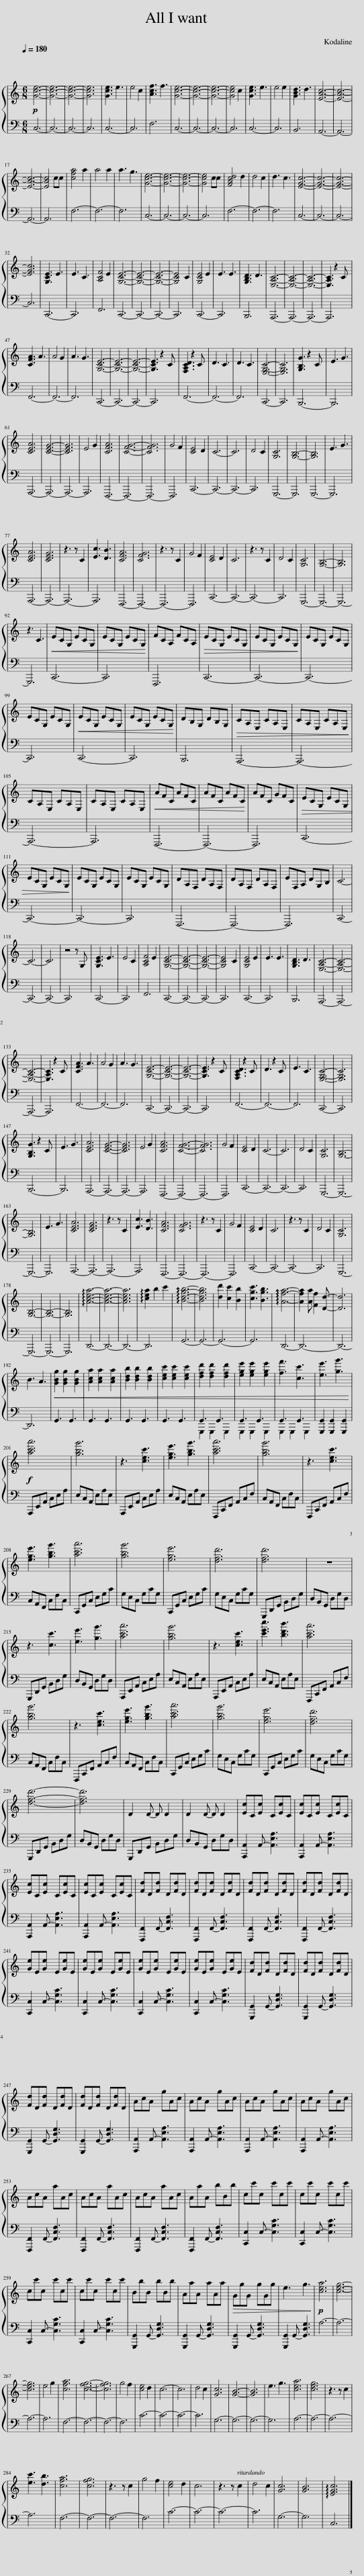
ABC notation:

X:1
%%score { 1 | ( 2 3 ) }
L:1/8
Q:1/4=180
M:6/8
I:linebreak $
K:C
V:1 treble
V:2 bass
V:3 bass
V:1
!p! [Gce]6- | [Gce]6- | [Gce]6- | [Gce]6 | [Gce]3 e3 | %5
 e4 c2 | [Acf]3 f3 | [Gce]6- | [Gce]6- | [Gce]6- | %10
 [Gce]4 c2 | [Gce]3 e3 | e4 e2 | [GBd]3 d3 | [EAc]6- | %15
 [EAc]6- |$ [EAc]6- | [EAc]4 cc | [cfa]4 a2 | a4 a2 | %20
 a3 g3 | [Gce]6- | [Gce]6- | [Gce]6- | [Gce]4 cc | %25
 [FAcd]4 d2 | d4 c2 | d3 c3 | [EGc]6- | [EGc]6- | %30
 [EGc]6- |$ [EGc]6 | [G,CE]3 E3 | E3 C3 | [A,CF]4 E2 | %35
 [G,CE]6- | [G,CE]6- | [G,CE]6- | [G,CE]4 C2 | [G,CE]4 E2 | %40
 E3 E3 | [G,B,D]3 D3 | [E,A,C]6- | [E,A,C]6- | [E,A,C]6- | %45
 [E,A,C]3 z2 C |$ [CFA]3 A3 | A4 G2 | A3 G3 | [G,CE]6- | %50
 [G,CE]6- | [G,CE]6- | [G,CE]3 z2 C | [F,A,CD]3 z2 C | D3 C3 | %55
 D3 C3 | [E,G,C]6- | [E,G,C]6 | [G,B,G]3 z2 C | E3 G3 |$ %60
 [CEA]6 | [CEG]6- | [CEG]6 | E4 G2 | [CFA]6 | %65
 [CFG]6- | [CFG]6 | G4 F2 | [CE]4 D2 | C6- | %70
 C6 | D4 C2 | [G,C]6 | [G,B,]6- | [G,B,]6 | %75
 E3 G3 |$ [CEA]6 | [CEG]6 | z3 z C2 | [Ec]3 [DB]3 | %80
 [CFA]6 | [CFG]6 | z3 z C2 | G4 F2 | [CE]4 D2 | %85
 C6 | z3 z C2 | D4 C2 | [G,C]6 | [G,B,]6- | %90
 [G,B,]6 |$ z3 C3 |!<(! ECG, ECG, | ECG, ECG,!<)! | FCA, FCA, | %95
!>(! ECG, ECG, | ECG, ECG,!>)! | ECG, ECG, |$ ECG, ECG, |!<(! ECG, ECG, | %100
 ECG, ECG,!<)! | DB,G, DB,G, |!>(! CA,E, CA,E, | CA,E, CA,E,!>)! |$ CA,E, CA,E, | %105
 CA,E, CA,E, |!<(! AFC AFC | AFC AFC!<)! | AFC GFC |!>(! ECG, ECG, |$ %110
 ECG, ECG,!>)! | ECG, ECG, | ECG, ECG, | DA,F, DA,F, | DA,F, DA,F, | %115
 EF,A, DG,B, | C6- |$ C6- | C6 | z4 z G, | %120
 [G,CE]3 E3 | E4 C2 | [A,CF]4 E2 | [G,CE]6- | [G,CE]6- | %125
 [G,CE]6- | [G,CE]4 C2 | [G,CE]4 E2 | E3 E3 | [G,B,D]3 D3 | %130
 [E,A,C]6- | [E,A,C]6- |$ [E,A,C]6- | [E,A,C]3 z2 C | [CFA]3 A3 | %135
 A4 G2 | A3 G3 | [G,CE]6- | [G,CE]6- | [G,CE]6- | %140
 [G,CE]3 z2 C | [F,A,CD]3 z2 C | D3 z2 C | E3 C3 | [E,G,C]6- | %145
 [E,G,C]6 |$ [G,B,G]3 z2 C | E3 G3 | [CEA]6 | [CEG]6- | %150
 [CEG]6 | E4 G2 | [CFA]6 | [CFG]6- | [CFG]6 | %155
 G4 F2 | [CE]4 D2 | C6- | C6 | D4 C2 | %160
 [G,C]6 | [G,B,]6- |$ [G,B,]6 | E3 G3 | [CEA]6 | %165
 [CEG]6 | z3 z C2 | [Ec]3 [DB]3 | [CFA]6 | [CFG]6 | %170
 z3 z C2 | G4 F2 | [CE]4 D2 | C6 | z3 z C2 | %175
 D4 C2 | [G,C]6 |$ [G,B,]6- | [G,B,]6- | [G,B,]6 | %180
 !arpeggio![Acea]6- | [Acea]6- | [Acea]6 | !arpeggio![cea]2 b2 c'2 | !arpeggio![Bdgb]6- | %185
 [Bdgb]6 | [dd']2 [cc']2 [Bb]2 | [cgc']3 [Bgb]3 | !arpeggio![Afa]6- | [Afa]2 [Aa] [Ff]2 [Dd]- | %190
 [Dd]6 |$ B3 A3 |!<(! [GBg]2 [GBg]2 [GBg]2 | [Aca]2 [Aca]2 [Aca]2 | [Bdb]2 [Bdb]2 [Bdb]2 | %195
 [cec']2 [cec']2 [cec']2 | [dfd']2 [dfd']2 [dfd']2 | [ege']2 [ege']2 [ege']2 | [ff']3 [cc']3 | [ee']3 [gg']3!<)! |$ %200
!f! [ac'a']6 | [gbg']6 | z3 [cec']3 | [ege']3 [gbg']3 | [ac'a']6 | %205
 [gbg']6 | z3 [cec']3 |$ [ege']3 [gbg']3 | [ac'a']6 | [gbg']6 | %210
 [ege']6 | [dfd']6 | [dfd']6 | z6 |$ z3 [cc']3 | %215
 [ee']3 [gg']3 | [ac'a']6 | [gbg']6 | z3 [cec']3 | [c'e'c'']3 [bd'b']3 | %220
 [ac'a']6 |$ [gbg']6 | z3 [cec']3 | [ege']3 [gbg']3 | [ac'a']6 | %225
 [gbg']6 | [ege']6 | [dfd']6 |$ [dfd']6- | [dfd']6 | %230
 D2 D- D D2 | D2 D- D D2 | [Ec]C[Ec] C[Ec]C | [Ec]C[Ec] C[Ec]C |$ [Ec]C[Ec] C[Ec]C | %235
 [Ec]C[Ec] C[Ec]C | [Fd]D[Fd] D[Fd]D | [Fd]D[Fd] D[Fd]D | [Fd]D[Fd] D[Fd]D | [Fd]D[Fd] D[Fd]D |$ %240
 [Ge]E[Ge] E[Ge]E | [Ge]E[Ge] E[Ge]E | [Ge]E[Ge] E[Ge]E | [Ge]E[Ge] E[Ge]E | [Fd]D[Fd] D[Fd]D | %245
 [Fd]D[Fd] D[Fd]D |$ [Fd]D[Fd] D[Fd]D | [Fd]D[Fd] D[Fd]D | AcA gAc | AcA gAc | %250
 AcA gAc | AcA gAc |$ AcA aAc | AcA aAc | AcA aAc | %255
 AaA bBb | cc'c c'cc' | cc'c c'cc' |$ cc'c c'cc' | cc'c c'cc' | %260
 BbB bBb | AaA aAa |!>(! GgG gGg | e3 g3!>)! |!p! [cea]6 | %265
 [ceg]6- |$ [ceg]6 | e4 g2 | [cfa]6 | [cfg]6- | %270
 [cfg]6 | g4 f2 | [ce]4 d2 | c6- | c6 | %275
 d4 c2 | [Gc]6 | [GB]6- | [GB]6 | e3 g3 | %280
 [cea]6 | [ceg]6 | z3 z c2 |$ [ec']3 [db]3 | [cfa]6 | %285
 [cfg]6 | z3 z c2 | g4 f2 | [ce]4 d2 | c6 | %290
 z3 z c2 | d4[Q:1/4=120] c2 | [Gc]6 | [GB]6 | !arpeggio![EGc]6 |] %295
V:2
 C,6- | C,6- | C,6- | C,6 | C,6- | %5
 C,6 | F,6 | C,6- | C,6- | C,6- | %10
 C,6 | C,6- | C,6 | B,,6 | A,,6- | %15
 A,,6- |$ A,,6- | A,,6 | F,6- | F,6- | %20
 F,6 | C,6- | C,6- | C,6- | C,6 | %25
 F,6- | F,6- | F,6 | C,6- | C,6- | %30
 C,6- |$ C,6 | C,,6- | C,,6 | F,,6 | %35
 C,,6- | C,,6- | C,,6- | C,,6 | C,,6- | %40
 C,,6 | B,,,6 | A,,,6- | A,,,6- | A,,,6- | %45
 A,,,6 |$ F,,6- | F,,6- | F,,6 | C,,6- | %50
 C,,6- | C,,6- | C,,6 | F,,6- | F,,6- | %55
 F,,6 | C,,6- | C,,6 | B,,,6- | B,,,6 |$ %60
 A,,,6- | A,,,6- | A,,,6- | A,,,6 | F,,,6- | %65
 F,,,6- | F,,,6- | F,,,6 | C,,6- | C,,6- | %70
 C,,6- | C,,6 | G,,,6- | G,,,6 | G,,,6- | %75
 G,,,6 |$ A,,,6- | A,,,6- | A,,,6- | A,,,6 | %80
 F,,,6- | F,,,6- | F,,,6- | F,,,6 | C,,6- | %85
 C,,6- | C,,6- | C,,6 | G,,,6- | G,,,6- | %90
 G,,,6- |$ G,,,6 | C,,6- | C,,6 | F,,,6 | %95
 C,,6- | C,,6- | C,,6- |$ C,,6 | C,,6- | %100
 C,,6 | B,,,6 | A,,,6- | A,,,6- |$ A,,,6- | %105
 A,,,6 | F,,,6- | F,,,6- | F,,,6 | C,,6- |$ %110
 C,,6- | C,,6- | C,,6 | F,,,6- | F,,,6- | %115
 F,,,6 | C,,6- |$ C,,6- | C,,6- | C,,6 | %120
 C,,6- | C,,6 | F,,6 | C,,6- | C,,6- | %125
 C,,6- | C,,6 | C,,6- | C,,6 | B,,,6 | %130
 A,,,6- | A,,,6- |$ A,,,6- | A,,,6 | F,,6- | %135
 F,,6- | F,,6 | C,,6- | C,,6- | C,,6- | %140
 C,,6 | F,,6- | F,,6- | F,,6 | C,,6- | %145
 C,,6 |$ B,,,6- | B,,,6 | A,,,6- | A,,,6- | %150
 A,,,6- | A,,,6 | F,,,6- | F,,,6- | F,,,6- | %155
 F,,,6 | C,,6- | C,,6- | C,,6- | C,,6 | %160
 G,,,6- | G,,,6- |$ G,,,6- | G,,,6 | A,,,6- | %165
 A,,,6- | A,,,6- | A,,,6 | F,,,6- | F,,,6- | %170
 F,,,6- | F,,,6 | C,,6- | C,,6- | C,,6- | %175
 C,,6 | G,,,6- |$ G,,,6- | G,,,6- | G,,,6 | %180
 D,,6- | D,,6- | D,,6- | D,,6 | G,,6- | %185
 G,,6- | G,,6- | G,,6 | D,,6- | D,,6- | %190
 D,,6- |$ D,,6 | G,,3 G,,3 | G,,3 G,,3 | G,,3 G,,3 | %195
 G,,3 G,,3 | G,,3 G,,3 | G,,3 G,,3 | G,,3 G,,3 | [G,,,G,,]2 [G,,,G,,]2 [G,,,G,,]2 |$ %200
 A,,,E,,A,, C,E,A, | E,C,A,, E,A,E, | A,,,E,,A,, C,E,A, | E,C,A,, E,A,E, | F,,,C,,F,, A,,C,F, | %205
 C,A,,F,, C,F,C, | F,,,C,,F,, A,,C,F, |$ C,A,,F,, C,F,C, | C,,G,,C, E,G,C | G,E,C, G,CG, | %210
 C,,G,,C, E,G,C | G,E,C, G,CG, | G,,,D,,G,, B,,D,G, | D,B,,G,, D,G,D, |$ G,,,D,,G,, B,,D,G, | %215
 D,B,,G,, D,G,D, | A,,,E,,A,, C,E,A, | E,C,A,, E,A,E, | A,,,E,,A,, C,E,A, | E,C,A,, E,A,E, | %220
 F,,,C,,F,, A,,C,F, |$ C,A,,F,, C,F,C, | F,,,C,,F,, A,,C,F, | C,A,,F,, C,F,C, | C,,G,,C, E,G,C | %225
 G,E,C, G,CG, | C,,G,,C, E,G,C | G,E,C, G,CG, |$ G,,,D,,G,, B,,D,G, | D,B,,G,, D,G,D, | %230
 G,,,D,,G,, B,,D,G, | D,B,,G,, D,G,D, | [A,,,A,,]2 A,,- [A,,E,A,]3 | [A,,,A,,]2 A,,- [A,,E,A,]3 |$ [A,,,A,,]2 A,,- [A,,E,A,]3 | %235
 [A,,,A,,]2 A,,- [A,,E,A,]3 | [F,,,F,,]2 F,,- [F,,C,F,]3 | [F,,,F,,]2 F,,- [F,,C,F,]3 | [F,,,F,,]2 F,,- [F,,C,F,]3 | [F,,,F,,]2 F,,- [F,,C,F,]3 |$ %240
 [C,,C,]2 C,- [C,G,C]3 | [C,,C,]2 C,- [C,G,C]3 | [C,,C,]2 C,- [C,G,C]3 | [C,,C,]2 C,- [C,G,C]3 | [G,,,G,,]2 G,,- [G,,D,G,]3 | %245
 [G,,,G,,]2 G,,- [G,,D,G,]3 |$ [G,,,G,,]2 G,,- [G,,D,G,]3 | [G,,,G,,]2 G,,- [G,,D,G,]3 | [A,,,A,,]2 A,,- [A,,E,A,]3 | [A,,,A,,]2 A,,- [A,,E,A,]3 | %250
 [A,,,A,,]2 A,,- [A,,E,A,]3 | [A,,,A,,]2 A,,- [A,,E,A,]3 |$ [F,,,F,,]2 F,,- [F,,C,F,]3 | [F,,,F,,]2 F,,- [F,,C,F,]3 | [F,,,F,,]2 F,,- [F,,C,F,]3 | %255
 [F,,,F,,]2 F,,- [F,,C,F,]3 | [C,,C,]2 C,- [C,G,C]3 | [C,,C,]2 C,- [C,G,C]3 |$ [C,,C,]2 C,- [C,G,C]3 | [C,,C,]2 C,- [C,G,C]3 | %260
 [G,,,G,,]2 G,,- [G,,D,G,]3 | [G,,,G,,]2 G,,- [G,,D,G,]3 | [G,,,G,,]2 G,,- [G,,D,G,]3 | [G,,,G,,]2 G,,- [G,,D,G,]3 | A,6- | %265
 A,6- |$ A,6- | A,6 | F,6- | F,6- | %270
 F,6- | F,6 | C6- | C6- | C6- | %275
 C6 | G,6- | G,6- | G,6- | G,6 | %280
 A,6- | A,6- | A,6- |$ A,6 | F,6- | %285
 F,6- | F,6- | F,6 | C6- | C6- | %290
 C6- | C6 | G,6- | G,6 | C,6 |] %295
V:3
 x6 | x6 | x6 | x6 | x6 | %5
 x6 | x6 | x6 | x6 | x6 | %10
 x6 | x6 | x6 | x6 | x6 | %15
 x6 |$ x6 | x6 | x6 | x6 | %20
 x6 | x6 | x6 | x6 | x6 | %25
 x6 | x6 | x6 | x6 | x6 | %30
 x6 |$ x6 | x6 | x6 | x6 | %35
 x6 | x6 | x6 | x6 | x6 | %40
 x6 | x6 | x6 | x6 | x6 | %45
 x6 |$ x6 | x6 | x6 | x6 | %50
 x6 | x6 | x6 | x6 | x6 | %55
 x6 | x6 | x6 | x6 | x6 |$ %60
 x6 | x6 | x6 | x6 | x6 | %65
 x6 | x6 | x6 | x6 | x6 | %70
 x6 | x6 | x6 | x6 | x6 | %75
 x6 |$ x6 | x6 | x6 | x6 | %80
 x6 | x6 | x6 | x6 | x6 | %85
 x6 | x6 | x6 | x6 | x6 | %90
 x6 |$ x6 | x6 | x6 | x6 | %95
 x6 | x6 | x6 |$ x6 | x6 | %100
 x6 | x6 | x6 | x6 |$ x6 | %105
 x6 | x6 | x6 | x6 | x6 |$ %110
 x6 | x6 | x6 | x6 | x6 | %115
 x6 | x6 |$ x6 | x6 | x6 | %120
 x6 | x6 | x6 | x6 | x6 | %125
 x6 | x6 | x6 | x6 | x6 | %130
 x6 | x6 |$ x6 | x6 | x6 | %135
 x6 | x6 | x6 | x6 | x6 | %140
 x6 | x6 | x6 | x6 | x6 | %145
 x6 |$ x6 | x6 | x6 | x6 | %150
 x6 | x6 | x6 | x6 | x6 | %155
 x6 | x6 | x6 | x6 | x6 | %160
 x6 | x6 |$ x6 | x6 | x6 | %165
 x6 | x6 | x6 | x6 | x6 | %170
 x6 | x6 | x6 | x6 | x6 | %175
 x6 | x6 |$ x6 | x6 | x6 | %180
 x6 | x6 | x6 | x6 | x6 | %185
 x6 | x6 | x6 | x6 | x6 | %190
 x6 |$ x6 | x6 | x6 | x6 | %195
 x6 | G,,,2 G,,,2 G,,,2 | G,,,2 G,,,2 G,,,2 | G,,,2 G,,,2 G,,,2 | x6 |$ %200
 x6 | x6 | x6 | x6 | x6 | %205
 x6 | x6 |$ x6 | x6 | x6 | %210
 x6 | x6 | x6 | x6 |$ x6 | %215
 x6 | x6 | x6 | x6 | x6 | %220
 x6 |$ x6 | x6 | x6 | x6 | %225
 x6 | x6 | x6 |$ x6 | x6 | %230
 x6 | x6 | x6 | x6 |$ x6 | %235
 x6 | x6 | x6 | x6 | x6 |$ %240
 x6 | x6 | x6 | x6 | x6 | %245
 x6 |$ x6 | x6 | x6 | x6 | %250
 x6 | x6 |$ x6 | x6 | x6 | %255
 x6 | x6 | x6 |$ x6 | x6 | %260
 x6 | x6 | x6 | x6 | x6 | %265
 x6 |$ x6 | x6 | x6 | x6 | %270
 x6 | x6 | x6 | x6 | x6 | %275
 x6 | x6 | x6 | x6 | x6 | %280
 x6 | x6 | x6 |$ x6 | x6 | %285
 x6 | x6 | x6 | x6 | x6 | %290
 x6 | x6 | x6 | x6 | x6 |] %295
